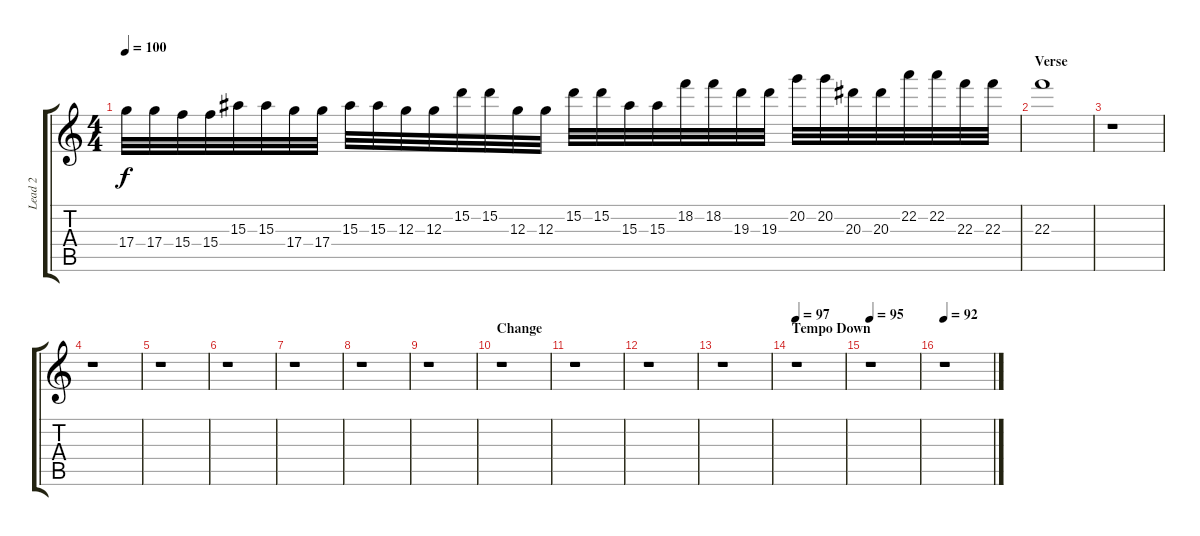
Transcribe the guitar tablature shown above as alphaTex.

\track ("Lead 2" "Lead 2") {instrument distortionguitar}
\staff {score tabs}
\tuning (E4 B3 G3 D3 A2 E2) {hide}
\ts (4 4)
\tempo 100
\clef g2
\ks c
17.4.32{dy f} 17.4.32 15.4.32 15.4.32 15.3.32 15.3.32 17.4.32 17.4.32 15.3.32 15.3.32 12.3.32 12.3.32 15.2.32 15.2.32 12.3.32 12.3.32 15.2.32 15.2.32 15.3.32 15.3.32 18.2.32 18.2.32 19.3.32 19.3.32 20.2.32 20.2.32 20.3.32 20.3.32 22.2.32 22.2.32 22.3.32 22.3.32 |
\section ("" "Verse")
22.3.1 |
r.1 |
r.1 |
r.1 |
r.1 |
r.1 |
r.1 |
r.1 |
\section ("" "Change")
r.1 |
r.1 |
r.1 |
r.1 |
\section ("" "Tempo Down")
\tempo 97
r.1 |
\tempo 95
r.1 |
\tempo 92
r.1
